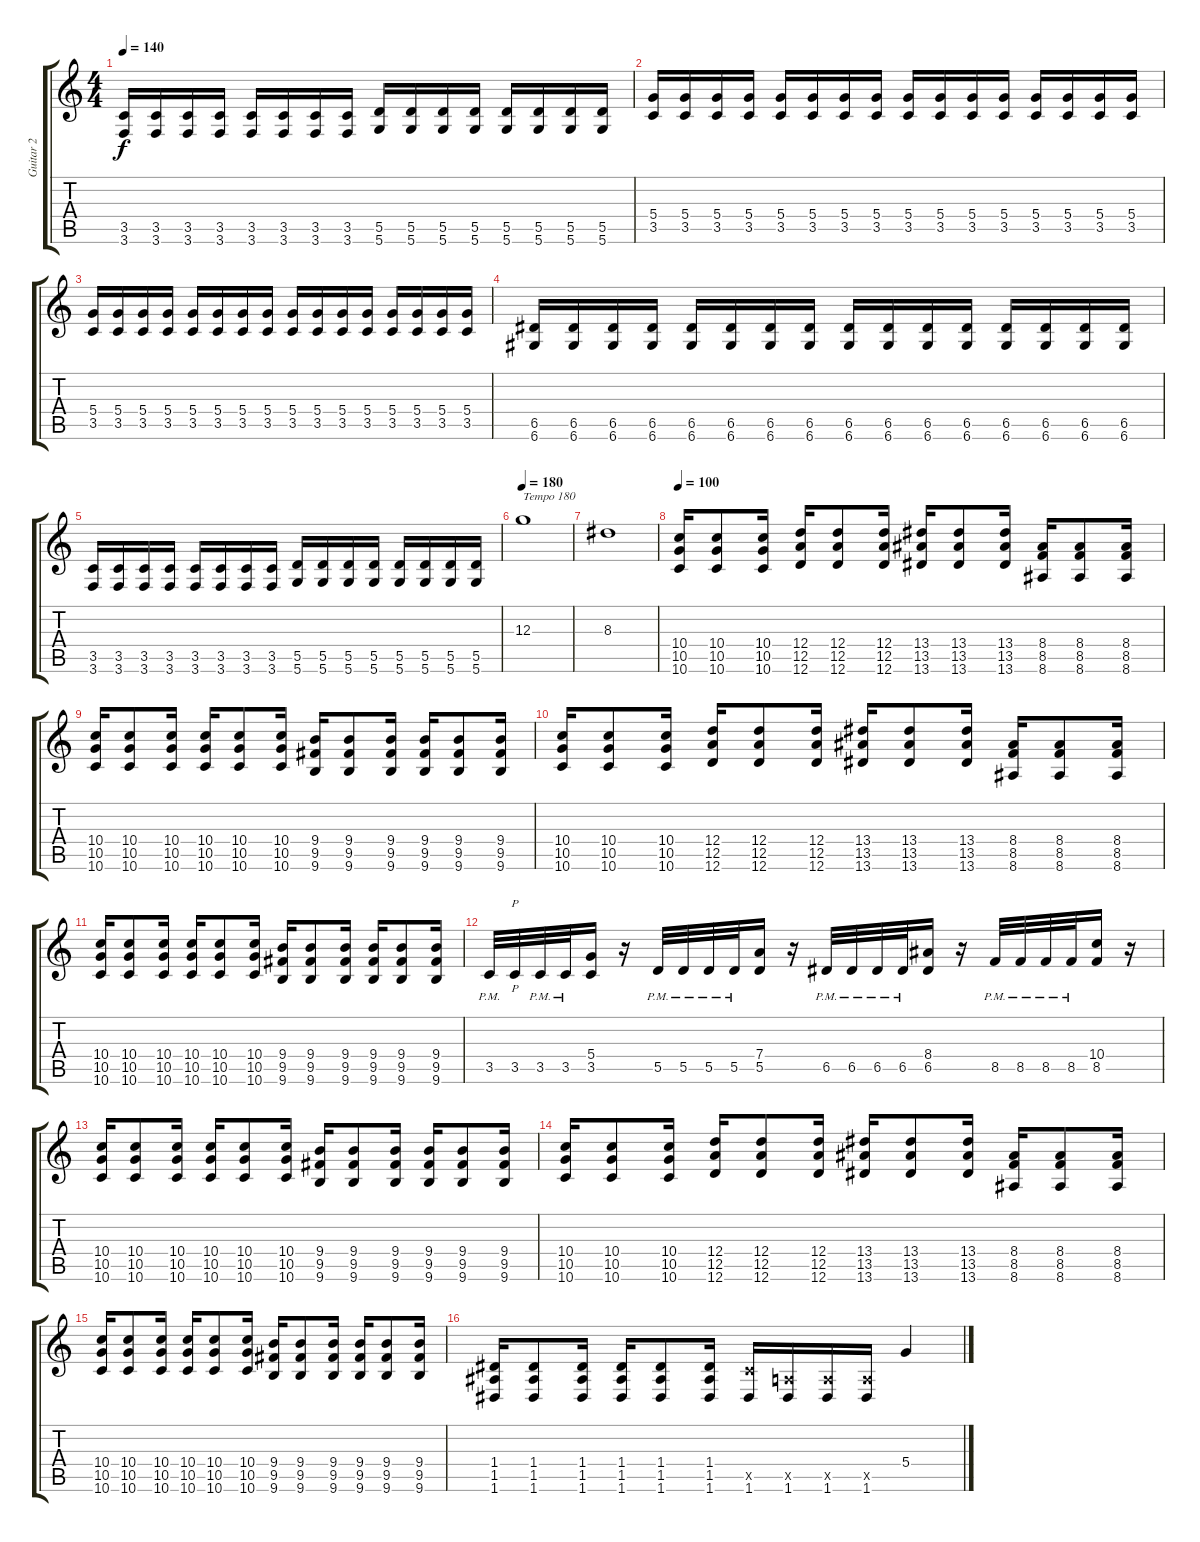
\track ("Guitar 2" "Guitar 2") {instrument overdrivenguitar}
\staff {score tabs}
\tuning (E4 B3 G3 D3 A2 D2) {hide}
\ts (4 4)
\tempo 140
\clef g2
\ks c
(3.5 3.6).16{dy f} (3.5 3.6).16 (3.5 3.6).16 (3.5 3.6).16 (3.5 3.6).16 (3.5 3.6).16 (3.5 3.6).16 (3.5 3.6).16 (5.5 5.6).16 (5.5 5.6).16 (5.5 5.6).16 (5.5 5.6).16 (5.5 5.6).16 (5.5 5.6).16 (5.5 5.6).16 (5.5 5.6).16 |
(5.4 3.5).16 (5.4 3.5).16 (5.4 3.5).16 (5.4 3.5).16 (5.4 3.5).16 (5.4 3.5).16 (5.4 3.5).16 (5.4 3.5).16 (5.4 3.5).16 (5.4 3.5).16 (5.4 3.5).16 (5.4 3.5).16 (5.4 3.5).16 (5.4 3.5).16 (5.4 3.5).16 (5.4 3.5).16 |
(5.4 3.5).16 (5.4 3.5).16 (5.4 3.5).16 (5.4 3.5).16 (5.4 3.5).16 (5.4 3.5).16 (5.4 3.5).16 (5.4 3.5).16 (5.4 3.5).16 (5.4 3.5).16 (5.4 3.5).16 (5.4 3.5).16 (5.4 3.5).16 (5.4 3.5).16 (5.4 3.5).16 (5.4 3.5).16 |
(6.5 6.6).16 (6.5 6.6).16 (6.5 6.6).16 (6.5 6.6).16 (6.5 6.6).16 (6.5 6.6).16 (6.5 6.6).16 (6.5 6.6).16 (6.5 6.6).16 (6.5 6.6).16 (6.5 6.6).16 (6.5 6.6).16 (6.5 6.6).16 (6.5 6.6).16 (6.5 6.6).16 (6.5 6.6).16 |
(3.5 3.6).16 (3.5 3.6).16 (3.5 3.6).16 (3.5 3.6).16 (3.5 3.6).16 (3.5 3.6).16 (3.5 3.6).16 (3.5 3.6).16 (5.5 5.6).16 (5.5 5.6).16 (5.5 5.6).16 (5.5 5.6).16 (5.5 5.6).16 (5.5 5.6).16 (5.5 5.6).16 (5.5 5.6).16 |
\tempo 180
12.3.1{txt "Tempo 180"} |
8.3.1 |
\tempo 100
(10.4 10.5 10.6).16 (10.4 10.5 10.6).8 (10.4 10.5 10.6).16 (12.4 12.5 12.6).16 (12.4 12.5 12.6).8 (12.4 12.5 12.6).16 (13.4 13.5 13.6).16 (13.4 13.5 13.6).8 (13.4 13.5 13.6).16 (8.4 8.5 8.6).16 (8.4 8.5 8.6).8 (8.4 8.5 8.6).16 |
(10.4 10.5 10.6).16 (10.4 10.5 10.6).8 (10.4 10.5 10.6).16 (10.4 10.5 10.6).16 (10.4 10.5 10.6).8 (10.4 10.5 10.6).16 (9.4 9.5 9.6).16 (9.4 9.5 9.6).8 (9.4 9.5 9.6).16 (9.4 9.5 9.6).16 (9.4 9.5 9.6).8 (9.4 9.5 9.6).16 |
(10.4 10.5 10.6).16 (10.4 10.5 10.6).8 (10.4 10.5 10.6).16 (12.4 12.5 12.6).16 (12.4 12.5 12.6).8 (12.4 12.5 12.6).16 (13.4 13.5 13.6).16 (13.4 13.5 13.6).8 (13.4 13.5 13.6).16 (8.4 8.5 8.6).16 (8.4 8.5 8.6).8 (8.4 8.5 8.6).16 |
(10.4 10.5 10.6).16 (10.4 10.5 10.6).8 (10.4 10.5 10.6).16 (10.4 10.5 10.6).16 (10.4 10.5 10.6).8 (10.4 10.5 10.6).16 (9.4 9.5 9.6).16 (9.4 9.5 9.6).8 (9.4 9.5 9.6).16 (9.4 9.5 9.6).16 (9.4 9.5 9.6).8 (9.4 9.5 9.6).16 |
3.5{pm}.32 3.5.32{p} 3.5{pm}.32 3.5{pm}.32 (5.4 3.5).16 r.16 5.5{pm}.32 5.5{pm}.32 5.5{pm}.32 5.5{pm}.32 (7.4 5.5).16 r.16 6.5{pm}.32 6.5{pm}.32 6.5{pm}.32 6.5{pm}.32 (8.4 6.5).16 r.16 8.5{pm}.32 8.5{pm}.32 8.5{pm}.32 8.5{pm}.32 (10.4 8.5).16 r.16 |
(10.4 10.5 10.6).16 (10.4 10.5 10.6).8 (10.4 10.5 10.6).16 (10.4 10.5 10.6).16 (10.4 10.5 10.6).8 (10.4 10.5 10.6).16 (9.4 9.5 9.6).16 (9.4 9.5 9.6).8 (9.4 9.5 9.6).16 (9.4 9.5 9.6).16 (9.4 9.5 9.6).8 (9.4 9.5 9.6).16 |
(10.4 10.5 10.6).16 (10.4 10.5 10.6).8 (10.4 10.5 10.6).16 (12.4 12.5 12.6).16 (12.4 12.5 12.6).8 (12.4 12.5 12.6).16 (13.4 13.5 13.6).16 (13.4 13.5 13.6).8 (13.4 13.5 13.6).16 (8.4 8.5 8.6).16 (8.4 8.5 8.6).8 (8.4 8.5 8.6).16 |
(10.4 10.5 10.6).16 (10.4 10.5 10.6).8 (10.4 10.5 10.6).16 (10.4 10.5 10.6).16 (10.4 10.5 10.6).8 (10.4 10.5 10.6).16 (9.4 9.5 9.6).16 (9.4 9.5 9.6).8 (9.4 9.5 9.6).16 (9.4 9.5 9.6).16 (9.4 9.5 9.6).8 (9.4 9.5 9.6).16 |
(1.4 1.5 1.6).16 (1.4 1.5 1.6).8 (1.4 1.5 1.6).16 (1.4 1.5 1.6).16 (1.4 1.5 1.6).8 (1.4 1.5 1.6).16 (3.5{x} 1.6).16 (0.5{x} 1.6).16 (0.5{x} 1.6).16 (0.5{x} 1.6).16 5.4.4{instrument guitarharmonics}
